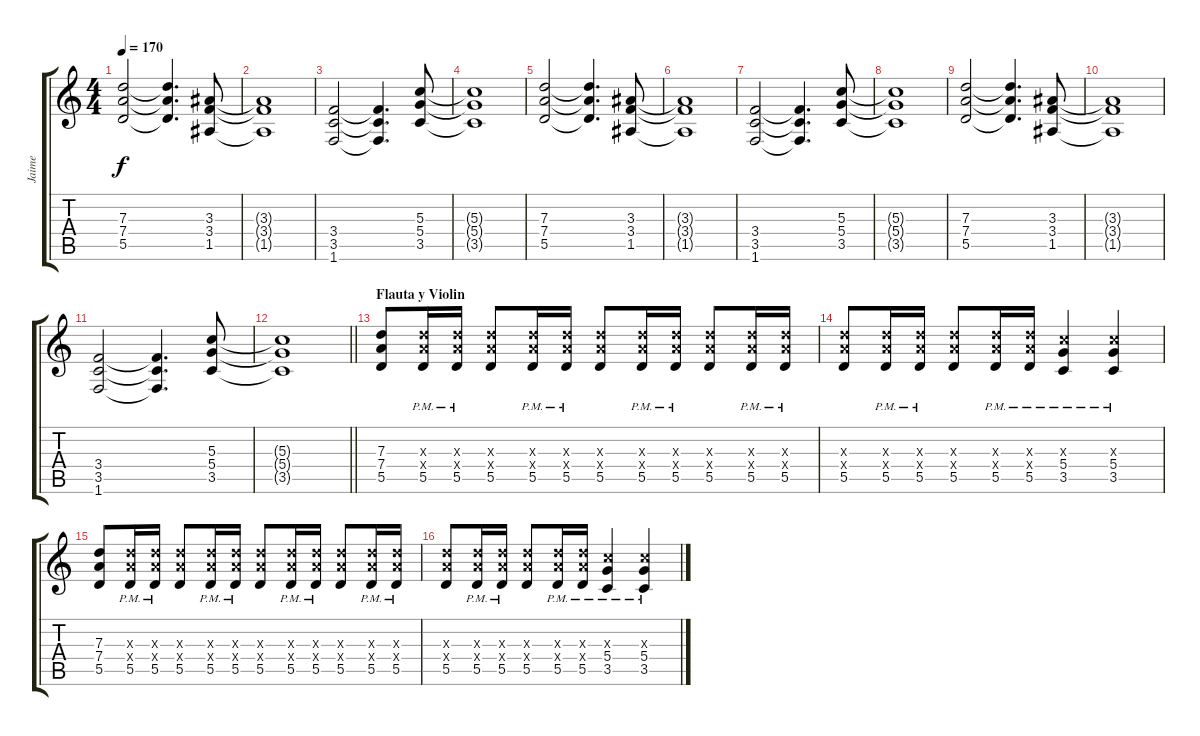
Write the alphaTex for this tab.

\track ("Jaime" "Jaime") {instrument overdrivenguitar}
\staff {score tabs}
\tuning (E4 B3 G3 D3 A2 E2) {hide}
\ts (4 4)
\tempo 170
\clef g2
\ks c
(7.3 7.4 5.5).2{dy f} (7.3{t} 7.4{t} 5.5{t}).4{d} (3.3 3.4 1.5).8 |
(3.3{t} 3.4{t} 1.5{t}).1 |
(3.4 3.5 1.6).2 (3.4{t} 3.5{t} 1.6{t}).4{d} (5.3 5.4 3.5).8 |
(5.3{t} 5.4{t} 3.5{t}).1 |
(7.3 7.4 5.5).2 (7.3{t} 7.4{t} 5.5{t}).4{d} (3.3 3.4 1.5).8 |
(3.3{t} 3.4{t} 1.5{t}).1 |
(3.4 3.5 1.6).2 (3.4{t} 3.5{t} 1.6{t}).4{d} (5.3 5.4 3.5).8 |
(5.3{t} 5.4{t} 3.5{t}).1 |
(7.3 7.4 5.5).2 (7.3{t} 7.4{t} 5.5{t}).4{d} (3.3 3.4 1.5).8 |
(3.3{t} 3.4{t} 1.5{t}).1 |
(3.4 3.5 1.6).2 (3.4{t} 3.5{t} 1.6{t}).4{d} (5.3 5.4 3.5).8 |
\barLineRight lightlight
(5.3{t} 5.4{t} 3.5{t}).1 |
\section ("" "Flauta y Violin")
(7.3 7.4 5.5).8 (7.3{x} 7.4{x} 5.5{pm}).16 (7.3{x} 7.4{x} 5.5{pm}).16 (7.3{x} 7.4{x} 5.5).8 (7.3{x} 7.4{x} 5.5{pm}).16 (7.3{x} 7.4{x} 5.5{pm}).16 (7.3{x} 7.4{x} 5.5).8 (7.3{x} 7.4{x} 5.5{pm}).16 (7.3{x} 7.4{x} 5.5{pm}).16 (7.3{x} 7.4{x} 5.5).8 (7.3{x} 7.4{x} 5.5{pm}).16 (7.3{x} 7.4{x} 5.5{pm}).16 |
(7.3{x} 7.4{x} 5.5).8 (7.3{x} 7.4{x} 5.5{pm}).16 (7.3{x} 7.4{x} 5.5{pm}).16 (7.3{x} 7.4{x} 5.5).8 (7.3{x} 7.4{x} 5.5{pm}).16 (7.3{x} 7.4{x} 5.5{pm}).16 (5.3{x} 5.4{pm} 3.5{pm}).4 (5.3{x} 5.4{pm} 3.5{pm}).4 |
(7.3 7.4 5.5).8 (7.3{x} 7.4{x} 5.5{pm}).16 (7.3{x} 7.4{x} 5.5{pm}).16 (7.3{x} 7.4{x} 5.5).8 (7.3{x} 7.4{x} 5.5{pm}).16 (7.3{x} 7.4{x} 5.5{pm}).16 (7.3{x} 7.4{x} 5.5).8 (7.3{x} 7.4{x} 5.5{pm}).16 (7.3{x} 7.4{x} 5.5{pm}).16 (7.3{x} 7.4{x} 5.5).8 (7.3{x} 7.4{x} 5.5{pm}).16 (7.3{x} 7.4{x} 5.5{pm}).16 |
(7.3{x} 7.4{x} 5.5).8 (7.3{x} 7.4{x} 5.5{pm}).16 (7.3{x} 7.4{x} 5.5{pm}).16 (7.3{x} 7.4{x} 5.5).8 (7.3{x} 7.4{x} 5.5{pm}).16 (7.3{x} 7.4{x} 5.5{pm}).16 (5.3{x} 5.4{pm} 3.5{pm}).4 (5.3{x} 5.4{pm} 3.5{pm}).4
